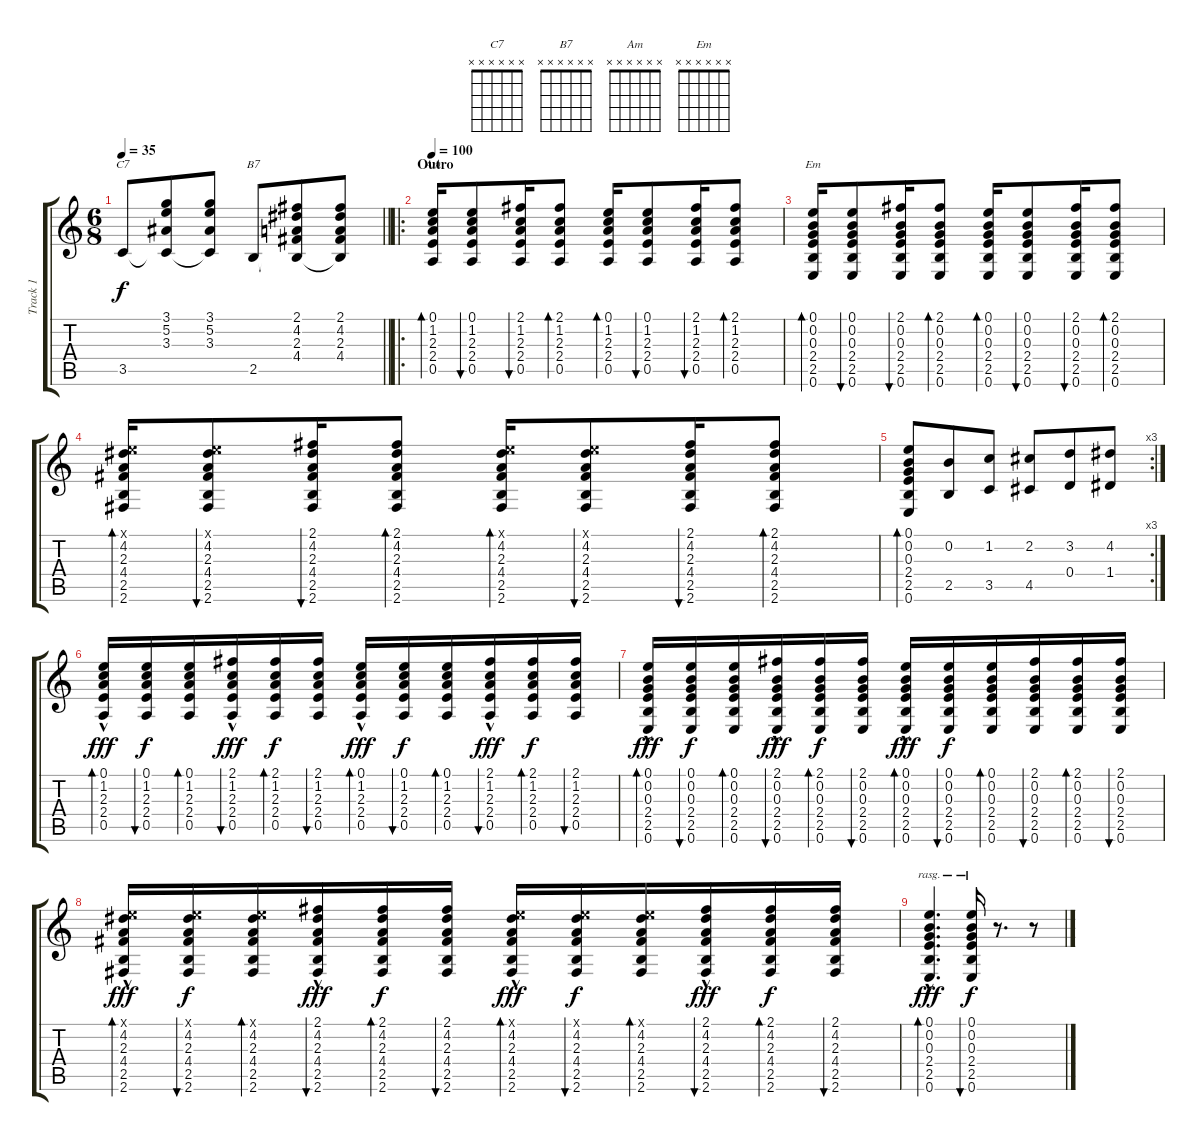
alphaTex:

\track ("Track 1" "Track 1") {instrument acousticguitarsteel}
\staff {score tabs}
\tuning (E4 B3 G3 D3 A2 E2) {hide}
\chord ("C7" x x x x x x)
\chord ("B7" x x x x x x)
\chord ("Am" x x x x x x)
\chord ("Em" x x x x x x)
\ts (6 8)
\tempo 35
\clef g2
\barLineRight lightlight
\ks c
3.5.8{ch "C7" dy f} (3.1 5.2 3.3 3.5{t}).8 (3.1 5.2 3.3 3.5{t}).8 2.5.8{ch "B7"} (2.1 4.2 2.3 4.4 2.5{t}).8 (2.1 4.2 2.3 4.4 2.5{t}).8 |
\ro
\section ("" "Outro")
\tempo 100
(0.1 1.2 2.3 2.4 0.5).16{bd 30 ch "Am"} (0.1 1.2 2.3 2.4 0.5).8{bu 30} (2.1 1.2 2.3 2.4 0.5).16{bu 30} (2.1 1.2 2.3 2.4 0.5).8{bd 30} (0.1 1.2 2.3 2.4 0.5).16{bd 30} (0.1 1.2 2.3 2.4 0.5).8{bu 30} (2.1 1.2 2.3 2.4 0.5).16{bu 30} (2.1 1.2 2.3 2.4 0.5).8{bd 30} |
(0.1 0.2 0.3 2.4 2.5 0.6).16{bd 30 ch "Em"} (0.1 0.2 0.3 2.4 2.5 0.6).8{bu 30} (2.1 0.2 0.3 2.4 2.5 0.6).16{bu 30} (2.1 0.2 0.3 2.4 2.5 0.6).8{bd 30} (0.1 0.2 0.3 2.4 2.5 0.6).16{bd 30} (0.1 0.2 0.3 2.4 2.5 0.6).8{bu 30} (2.1 0.2 0.3 2.4 2.5 0.6).16{bu 30} (2.1 0.2 0.3 2.4 2.5 0.6).8{bd 30} |
(0.1{x} 4.2 2.3 4.4 2.5 2.6).16{bd 30} (0.1{x} 4.2 2.3 4.4 2.5 2.6).8{bu 30} (2.1 4.2 2.3 4.4 2.5 2.6).16{bu 30} (2.1 4.2 2.3 4.4 2.5 2.6).8{bd 30} (0.1{x} 4.2 2.3 4.4 2.5 2.6).16{bd 30} (0.1{x} 4.2 2.3 4.4 2.5 2.6).8{bu 30} (2.1 4.2 2.3 4.4 2.5 2.6).16{bu 30} (2.1 4.2 2.3 4.4 2.5 2.6).8{bd 30} |
\rc 3
(0.1 0.2 0.3 2.4 2.5 0.6).8{bd 30} (0.2 2.5).8 (1.2 3.5).8 (2.2 4.5).8 (3.2 0.4).8 (4.2 1.4).8 |
(0.1{hac} 1.2{hac} 2.3{hac} 2.4{hac} 0.5{hac}).16{bd 30 dy fff} (0.1 1.2 2.3 2.4 0.5).16{bu 30 dy f} (0.1 1.2 2.3 2.4 0.5).16{bd 30} (2.1{hac} 1.2{hac} 2.3{hac} 2.4{hac} 0.5{hac}).16{bu 30 dy fff} (2.1 1.2 2.3 2.4 0.5).16{bd 30 dy f} (2.1 1.2 2.3 2.4 0.5).16{bu 30} (0.1{hac} 1.2 2.3 2.4 0.5).16{bd 30 dy fff} (0.1 1.2 2.3 2.4 0.5).16{bu 30 dy f} (0.1 1.2 2.3 2.4 0.5).16{bd 30} (2.1{hac} 1.2 2.3 2.4 0.5).16{bu 30 dy fff} (2.1 1.2 2.3 2.4 0.5).16{bd 30 dy f} (2.1 1.2 2.3 2.4 0.5).16{bu 30} |
(0.1{hac} 0.2{hac} 0.3{hac} 2.4{hac} 2.5{hac} 0.6{hac}).16{bd 30 dy fff} (0.1 0.2 0.3 2.4 2.5 0.6).16{bu 30 dy f} (0.1 0.2 0.3 2.4 2.5 0.6).16{bd 30} (2.1{hac} 0.2 0.3 2.4 2.5 0.6).16{bu 30 dy fff} (2.1 0.2 0.3 2.4 2.5 0.6).16{bd 30 dy f} (2.1 0.2 0.3 2.4 2.5 0.6).16{bu 30} (0.1{hac} 0.2{hac} 0.3{hac} 2.4{hac} 2.5{hac} 0.6{hac}).16{bd 30 dy fff} (0.1 0.2 0.3 2.4 2.5 0.6).16{bu 30 dy f} (0.1 0.2 0.3 2.4 2.5 0.6).16{bd 30} (2.1 0.2 0.3 2.4 2.5 0.6).16{bu 30} (2.1 0.2 0.3 2.4 2.5 0.6).16{bd 30} (2.1 0.2 0.3 2.4 2.5 0.6).16{bu 30} |
(0.1{hac x} 4.2{hac} 2.3{hac} 4.4{hac} 2.5{hac} 2.6{hac}).16{bd 30 dy fff} (0.1{x} 4.2 2.3 4.4 2.5 2.6).16{bu 30 dy f} (0.1{x} 4.2 2.3 4.4 2.5 2.6).16{bd 30} (2.1{hac} 4.2{hac} 2.3{hac} 4.4{hac} 2.5{hac} 2.6{hac}).16{bu 30 dy fff} (2.1 4.2 2.3 4.4 2.5 2.6).16{bd 30 dy f} (2.1 4.2 2.3 4.4 2.5 2.6).16{bu 30} (0.1{hac x} 4.2{hac} 2.3{hac} 4.4{hac} 2.5{hac} 2.6{hac}).16{bd 30 dy fff} (0.1{x} 4.2 2.3 4.4 2.5 2.6).16{bu 30 dy f} (0.1{x} 4.2 2.3 4.4 2.5 2.6).16{bd 30} (2.1{hac} 4.2{hac} 2.3{hac} 4.4{hac} 2.5{hac} 2.6{hac}).16{bu 30 dy fff} (2.1 4.2 2.3 4.4 2.5 2.6).16{bd 30 dy f} (2.1 4.2 2.3 4.4 2.5 2.6).16{bu 30} |
(0.1{hac} 0.2{hac} 0.3{hac} 2.4{hac} 2.5{hac} 0.6{hac}).4{d bd 60 rasg ii dy fff} (0.1 0.2 0.3 2.4 2.5 0.6).16{bu 30 rasg ii dy f} r.8{d} r.8
